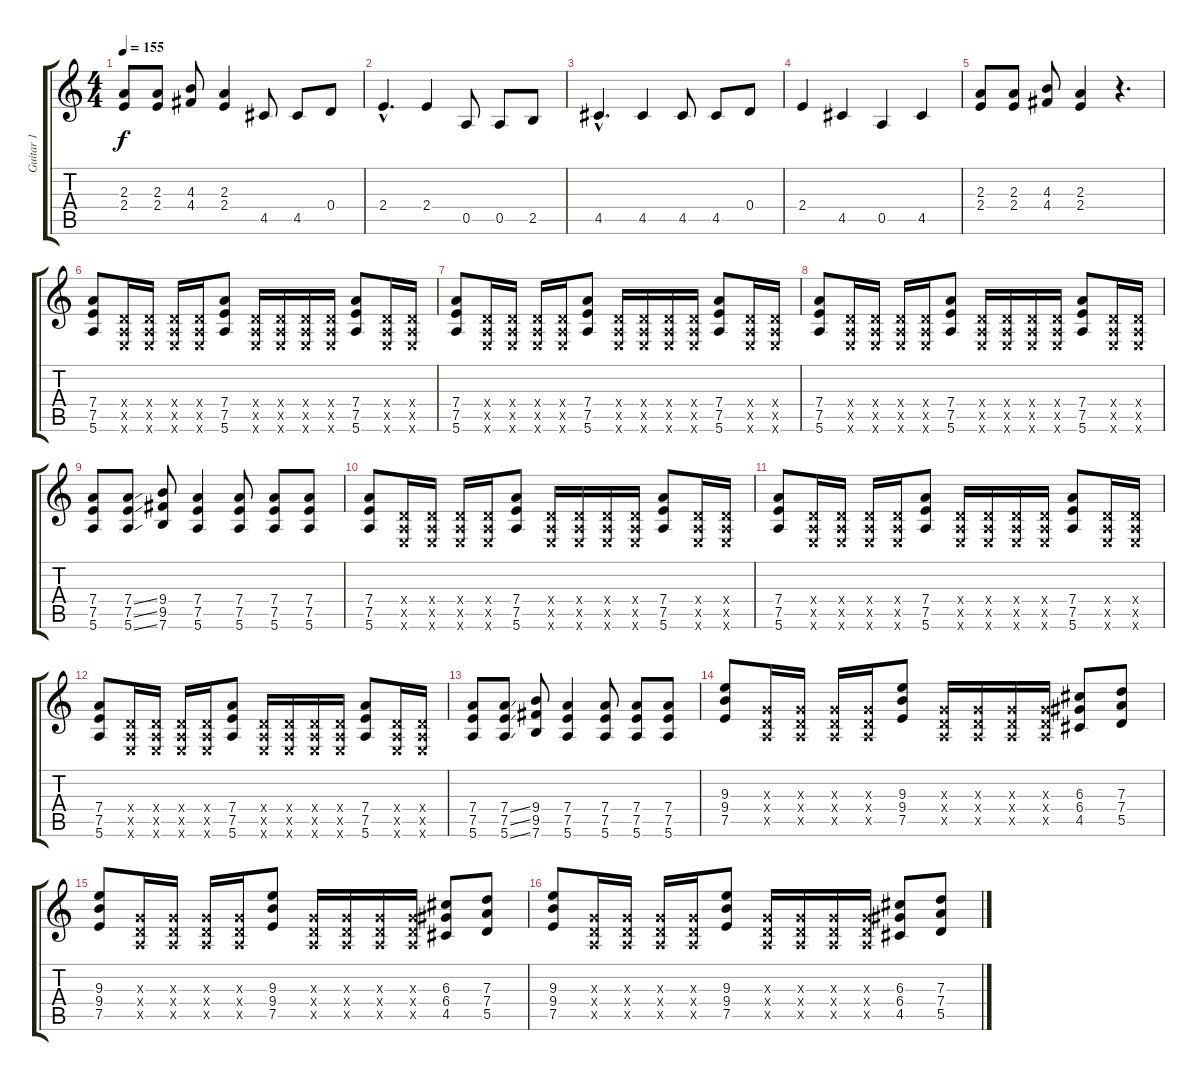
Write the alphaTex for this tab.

\track ("Guitar 1" "Guitar 1") {instrument distortionguitar}
\staff {score tabs}
\tuning (E4 B3 G3 D3 A2 E2) {hide}
\ts (4 4)
\tempo 155
\clef g2
\ks c
(2.3 2.4).8{dy f} (2.3 2.4).8 (4.3 4.4).8 (2.3 2.4).4 4.5.8 4.5.8 0.4.8 |
2.4{hac}.4{d} 2.4.4 0.5.8 0.5.8 2.5.8 |
4.5{hac}.4{d} 4.5.4 4.5.8 4.5.8 0.4.8 |
2.4.4 4.5.4 0.5.4 4.5.4 |
(2.3 2.4).8 (2.3 2.4).8 (4.3 4.4).8 (2.3 2.4).4 r.4{d} |
(7.4 7.5 5.6).8 (0.4{x} 0.5{x} 0.6{x}).16 (0.4{x} 0.5{x} 0.6{x}).16 (0.4{x} 0.5{x} 0.6{x}).16 (0.4{x} 0.5{x} 0.6{x}).16 (7.4 7.5 5.6).8 (0.4{x} 0.5{x} 0.6{x}).16 (0.4{x} 0.5{x} 0.6{x}).16 (0.4{x} 0.5{x} 0.6{x}).16 (0.4{x} 0.5{x} 0.6{x}).16 (7.4 7.5 5.6).8 (0.4{x} 0.5{x} 0.6{x}).16 (0.4{x} 0.5{x} 0.6{x}).16 |
(7.4 7.5 5.6).8 (0.4{x} 0.5{x} 0.6{x}).16 (0.4{x} 0.5{x} 0.6{x}).16 (0.4{x} 0.5{x} 0.6{x}).16 (0.4{x} 0.5{x} 0.6{x}).16 (7.4 7.5 5.6).8 (0.4{x} 0.5{x} 0.6{x}).16 (0.4{x} 0.5{x} 0.6{x}).16 (0.4{x} 0.5{x} 0.6{x}).16 (0.4{x} 0.5{x} 0.6{x}).16 (7.4 7.5 5.6).8 (0.4{x} 0.5{x} 0.6{x}).16 (0.4{x} 0.5{x} 0.6{x}).16 |
(7.4 7.5 5.6).8 (0.4{x} 0.5{x} 0.6{x}).16 (0.4{x} 0.5{x} 0.6{x}).16 (0.4{x} 0.5{x} 0.6{x}).16 (0.4{x} 0.5{x} 0.6{x}).16 (7.4 7.5 5.6).8 (0.4{x} 0.5{x} 0.6{x}).16 (0.4{x} 0.5{x} 0.6{x}).16 (0.4{x} 0.5{x} 0.6{x}).16 (0.4{x} 0.5{x} 0.6{x}).16 (7.4 7.5 5.6).8 (0.4{x} 0.5{x} 0.6{x}).16 (0.4{x} 0.5{x} 0.6{x}).16 |
(7.4 7.5 5.6).8 (7.4{ss} 7.5{ss} 5.6{ss}).8 (9.4 9.5 7.6).8 (7.4 7.5 5.6).4 (7.4 7.5 5.6).8 (7.4 7.5 5.6).8 (7.4 7.5 5.6).8 |
(7.4 7.5 5.6).8 (0.4{x} 0.5{x} 0.6{x}).16 (0.4{x} 0.5{x} 0.6{x}).16 (0.4{x} 0.5{x} 0.6{x}).16 (0.4{x} 0.5{x} 0.6{x}).16 (7.4 7.5 5.6).8 (0.4{x} 0.5{x} 0.6{x}).16 (0.4{x} 0.5{x} 0.6{x}).16 (0.4{x} 0.5{x} 0.6{x}).16 (0.4{x} 0.5{x} 0.6{x}).16 (7.4 7.5 5.6).8 (0.4{x} 0.5{x} 0.6{x}).16 (0.4{x} 0.5{x} 0.6{x}).16 |
(7.4 7.5 5.6).8 (0.4{x} 0.5{x} 0.6{x}).16 (0.4{x} 0.5{x} 0.6{x}).16 (0.4{x} 0.5{x} 0.6{x}).16 (0.4{x} 0.5{x} 0.6{x}).16 (7.4 7.5 5.6).8 (0.4{x} 0.5{x} 0.6{x}).16 (0.4{x} 0.5{x} 0.6{x}).16 (0.4{x} 0.5{x} 0.6{x}).16 (0.4{x} 0.5{x} 0.6{x}).16 (7.4 7.5 5.6).8 (0.4{x} 0.5{x} 0.6{x}).16 (0.4{x} 0.5{x} 0.6{x}).16 |
(7.4 7.5 5.6).8 (0.4{x} 0.5{x} 0.6{x}).16 (0.4{x} 0.5{x} 0.6{x}).16 (0.4{x} 0.5{x} 0.6{x}).16 (0.4{x} 0.5{x} 0.6{x}).16 (7.4 7.5 5.6).8 (0.4{x} 0.5{x} 0.6{x}).16 (0.4{x} 0.5{x} 0.6{x}).16 (0.4{x} 0.5{x} 0.6{x}).16 (0.4{x} 0.5{x} 0.6{x}).16 (7.4 7.5 5.6).8 (0.4{x} 0.5{x} 0.6{x}).16 (0.4{x} 0.5{x} 0.6{x}).16 |
(7.4 7.5 5.6).8 (7.4{ss} 7.5{ss} 5.6{ss}).8 (9.4 9.5 7.6).8 (7.4 7.5 5.6).4 (7.4 7.5 5.6).8 (7.4 7.5 5.6).8 (7.4 7.5 5.6).8 |
(9.3 9.4 7.5).8 (0.3{x} 0.4{x} 0.5{x}).16 (0.3{x} 0.4{x} 0.5{x}).16 (0.3{x} 0.4{x} 0.5{x}).16 (0.3{x} 0.4{x} 0.5{x}).16 (9.3 9.4 7.5).8 (0.3{x} 0.4{x} 0.5{x}).16 (0.3{x} 0.4{x} 0.5{x}).16 (0.3{x} 0.4{x} 0.5{x}).16 (0.3{x} 0.4{x} 0.5{x}).16 (6.3 6.4 4.5).8 (7.3 7.4 5.5).8 |
(9.3 9.4 7.5).8 (0.3{x} 0.4{x} 0.5{x}).16 (0.3{x} 0.4{x} 0.5{x}).16 (0.3{x} 0.4{x} 0.5{x}).16 (0.3{x} 0.4{x} 0.5{x}).16 (9.3 9.4 7.5).8 (0.3{x} 0.4{x} 0.5{x}).16 (0.3{x} 0.4{x} 0.5{x}).16 (0.3{x} 0.4{x} 0.5{x}).16 (0.3{x} 0.4{x} 0.5{x}).16 (6.3 6.4 4.5).8 (7.3 7.4 5.5).8 |
(9.3 9.4 7.5).8 (0.3{x} 0.4{x} 0.5{x}).16 (0.3{x} 0.4{x} 0.5{x}).16 (0.3{x} 0.4{x} 0.5{x}).16 (0.3{x} 0.4{x} 0.5{x}).16 (9.3 9.4 7.5).8 (0.3{x} 0.4{x} 0.5{x}).16 (0.3{x} 0.4{x} 0.5{x}).16 (0.3{x} 0.4{x} 0.5{x}).16 (0.3{x} 0.4{x} 0.5{x}).16 (6.3 6.4 4.5).8 (7.3 7.4 5.5).8
